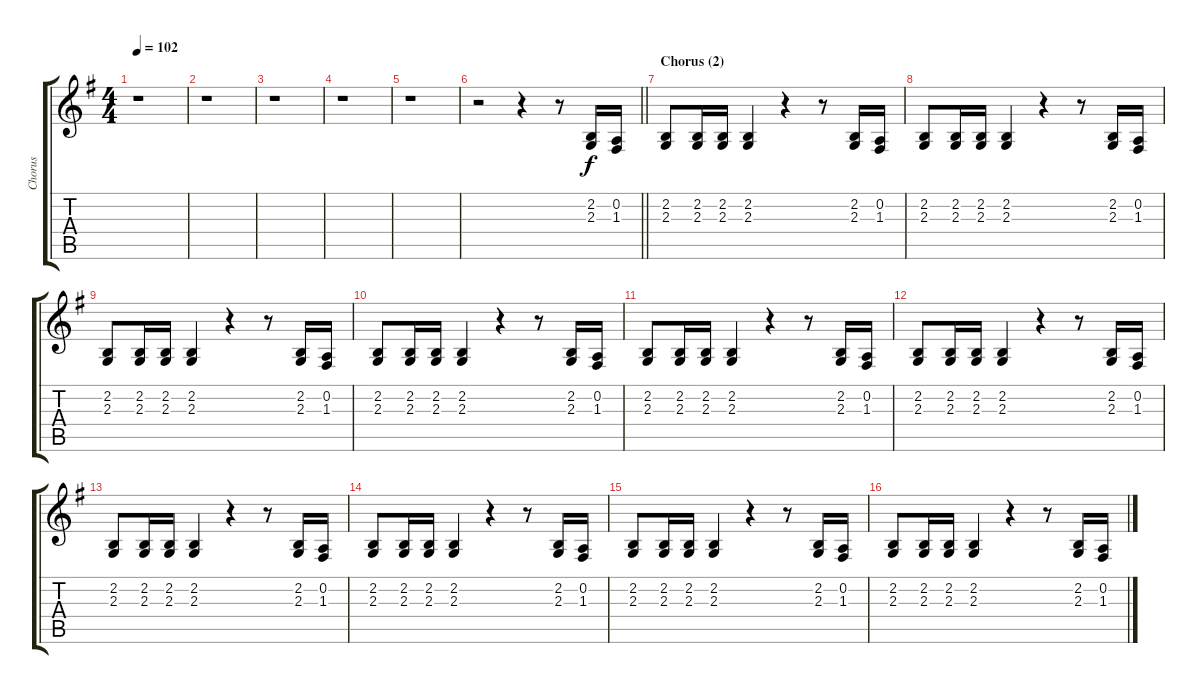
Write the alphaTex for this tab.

\track ("Chorus" "Chorus") {instrument sopranosax}
\staff {score tabs}
\tuning (D4 A3 F3 C3 G2 D2) {hide}
\ts (4 4)
\tempo 102
\clef g2
\ks eminor
r.1{dy f} |
r.1 |
r.1 |
r.1 |
r.1 |
\barLineRight lightlight
r.2 r.4 r.8 (2.2 2.3).16 (0.2 1.3).16 |
\section ("" "Chorus (2)")
(2.2 2.3).8 (2.2 2.3).16 (2.2 2.3).16 (2.2 2.3).4 r.4 r.8 (2.2 2.3).16 (0.2 1.3).16 |
(2.2 2.3).8 (2.2 2.3).16 (2.2 2.3).16 (2.2 2.3).4 r.4 r.8 (2.2 2.3).16 (0.2 1.3).16 |
(2.2 2.3).8 (2.2 2.3).16 (2.2 2.3).16 (2.2 2.3).4 r.4 r.8 (2.2 2.3).16 (0.2 1.3).16 |
(2.2 2.3).8 (2.2 2.3).16 (2.2 2.3).16 (2.2 2.3).4 r.4 r.8 (2.2 2.3).16 (0.2 1.3).16 |
(2.2 2.3).8 (2.2 2.3).16 (2.2 2.3).16 (2.2 2.3).4 r.4 r.8 (2.2 2.3).16 (0.2 1.3).16 |
(2.2 2.3).8 (2.2 2.3).16 (2.2 2.3).16 (2.2 2.3).4 r.4 r.8 (2.2 2.3).16 (0.2 1.3).16 |
(2.2 2.3).8 (2.2 2.3).16 (2.2 2.3).16 (2.2 2.3).4 r.4 r.8 (2.2 2.3).16 (0.2 1.3).16 |
(2.2 2.3).8 (2.2 2.3).16 (2.2 2.3).16 (2.2 2.3).4 r.4 r.8 (2.2 2.3).16 (0.2 1.3).16 |
(2.2 2.3).8 (2.2 2.3).16 (2.2 2.3).16 (2.2 2.3).4 r.4 r.8 (2.2 2.3).16 (0.2 1.3).16 |
(2.2 2.3).8 (2.2 2.3).16 (2.2 2.3).16 (2.2 2.3).4 r.4 r.8 (2.2 2.3).16 (0.2 1.3).16
